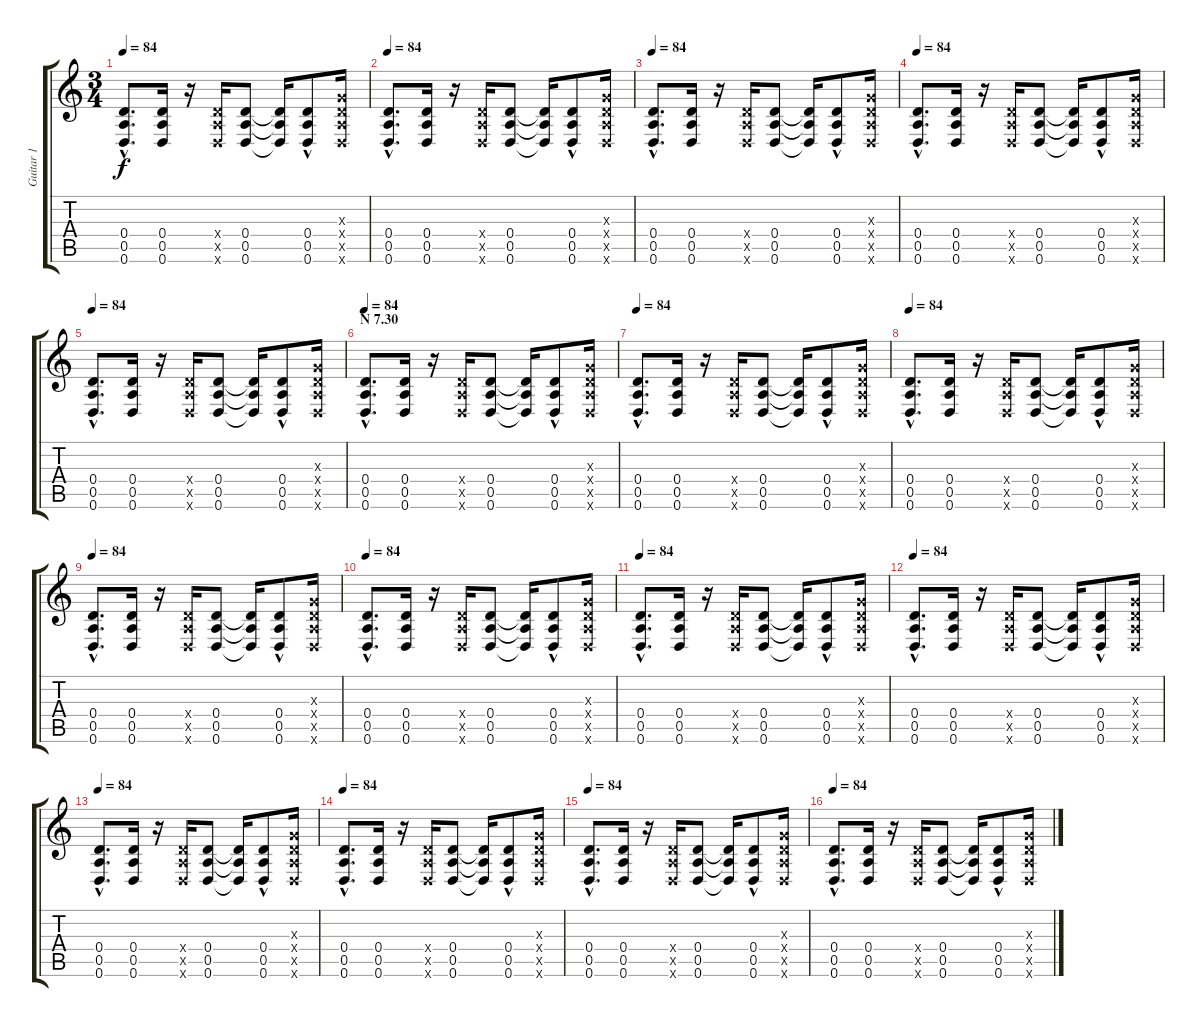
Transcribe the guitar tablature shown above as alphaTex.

\track ("Guitar 1" "Guitar 1") {instrument distortionguitar}
\staff {score tabs}
\tuning (E4 B3 G3 D3 A2 D2) {hide}
\ts (3 4)
\tempo 84
\clef g2
\ks c
(0.4{hac} 0.5{hac} 0.6{hac}).8{d dy f} (0.4 0.5 0.6).16 r.16 (0.4{x} 0.5{x} 0.6{x}).16 (0.4 0.5 0.6).8 (0.4{t} 0.5{t} 0.6{t}).16 (0.4{hac} 0.5{hac} 0.6{hac}).8 (0.3{x} 0.4{x} 0.5{x} 0.6{x}).16 |
\tempo 84
(0.4{hac} 0.5{hac} 0.6{hac}).8{d} (0.4 0.5 0.6).16 r.16 (0.4{x} 0.5{x} 0.6{x}).16 (0.4 0.5 0.6).8 (0.4{t} 0.5{t} 0.6{t}).16 (0.4{hac} 0.5{hac} 0.6{hac}).8 (0.3{x} 0.4{x} 0.5{x} 0.6{x}).16 |
\tempo 84
(0.4{hac} 0.5{hac} 0.6{hac}).8{d} (0.4 0.5 0.6).16 r.16 (0.4{x} 0.5{x} 0.6{x}).16 (0.4 0.5 0.6).8 (0.4{t} 0.5{t} 0.6{t}).16 (0.4{hac} 0.5{hac} 0.6{hac}).8 (0.3{x} 0.4{x} 0.5{x} 0.6{x}).16 |
\tempo 84
(0.4{hac} 0.5{hac} 0.6{hac}).8{d} (0.4 0.5 0.6).16 r.16 (0.4{x} 0.5{x} 0.6{x}).16 (0.4 0.5 0.6).8 (0.4{t} 0.5{t} 0.6{t}).16 (0.4{hac} 0.5{hac} 0.6{hac}).8 (0.3{x} 0.4{x} 0.5{x} 0.6{x}).16 |
\tempo 84
(0.4{hac} 0.5{hac} 0.6{hac}).8{d} (0.4 0.5 0.6).16 r.16 (0.4{x} 0.5{x} 0.6{x}).16 (0.4 0.5 0.6).8 (0.4{t} 0.5{t} 0.6{t}).16 (0.4{hac} 0.5{hac} 0.6{hac}).8 (0.3{x} 0.4{x} 0.5{x} 0.6{x}).16 |
\section ("" "N 7.30")
\tempo 84
(0.4{hac} 0.5{hac} 0.6{hac}).8{d} (0.4 0.5 0.6).16 r.16 (0.4{x} 0.5{x} 0.6{x}).16 (0.4 0.5 0.6).8 (0.4{t} 0.5{t} 0.6{t}).16 (0.4{hac} 0.5{hac} 0.6{hac}).8 (0.3{x} 0.4{x} 0.5{x} 0.6{x}).16 |
\tempo 84
(0.4{hac} 0.5{hac} 0.6{hac}).8{d} (0.4 0.5 0.6).16 r.16 (0.4{x} 0.5{x} 0.6{x}).16 (0.4 0.5 0.6).8 (0.4{t} 0.5{t} 0.6{t}).16 (0.4{hac} 0.5{hac} 0.6{hac}).8 (0.3{x} 0.4{x} 0.5{x} 0.6{x}).16 |
\tempo 84
(0.4{hac} 0.5{hac} 0.6{hac}).8{d} (0.4 0.5 0.6).16 r.16 (0.4{x} 0.5{x} 0.6{x}).16 (0.4 0.5 0.6).8 (0.4{t} 0.5{t} 0.6{t}).16 (0.4{hac} 0.5{hac} 0.6{hac}).8 (0.3{x} 0.4{x} 0.5{x} 0.6{x}).16 |
\tempo 84
(0.4{hac} 0.5{hac} 0.6{hac}).8{d} (0.4 0.5 0.6).16 r.16 (0.4{x} 0.5{x} 0.6{x}).16 (0.4 0.5 0.6).8 (0.4{t} 0.5{t} 0.6{t}).16 (0.4{hac} 0.5{hac} 0.6{hac}).8 (0.3{x} 0.4{x} 0.5{x} 0.6{x}).16 |
\tempo 84
(0.4{hac} 0.5{hac} 0.6{hac}).8{d} (0.4 0.5 0.6).16 r.16 (0.4{x} 0.5{x} 0.6{x}).16 (0.4 0.5 0.6).8 (0.4{t} 0.5{t} 0.6{t}).16 (0.4{hac} 0.5{hac} 0.6{hac}).8 (0.3{x} 0.4{x} 0.5{x} 0.6{x}).16 |
\tempo 84
(0.4{hac} 0.5{hac} 0.6{hac}).8{d} (0.4 0.5 0.6).16 r.16 (0.4{x} 0.5{x} 0.6{x}).16 (0.4 0.5 0.6).8 (0.4{t} 0.5{t} 0.6{t}).16 (0.4{hac} 0.5{hac} 0.6{hac}).8 (0.3{x} 0.4{x} 0.5{x} 0.6{x}).16 |
\tempo 84
(0.4{hac} 0.5{hac} 0.6{hac}).8{d} (0.4 0.5 0.6).16 r.16 (0.4{x} 0.5{x} 0.6{x}).16 (0.4 0.5 0.6).8 (0.4{t} 0.5{t} 0.6{t}).16 (0.4{hac} 0.5{hac} 0.6{hac}).8 (0.3{x} 0.4{x} 0.5{x} 0.6{x}).16 |
\tempo 84
(0.4{hac} 0.5{hac} 0.6{hac}).8{d} (0.4 0.5 0.6).16 r.16 (0.4{x} 0.5{x} 0.6{x}).16 (0.4 0.5 0.6).8 (0.4{t} 0.5{t} 0.6{t}).16 (0.4{hac} 0.5{hac} 0.6{hac}).8 (0.3{x} 0.4{x} 0.5{x} 0.6{x}).16 |
\tempo 84
(0.4{hac} 0.5{hac} 0.6{hac}).8{d} (0.4 0.5 0.6).16 r.16 (0.4{x} 0.5{x} 0.6{x}).16 (0.4 0.5 0.6).8 (0.4{t} 0.5{t} 0.6{t}).16 (0.4{hac} 0.5{hac} 0.6{hac}).8 (0.3{x} 0.4{x} 0.5{x} 0.6{x}).16 |
\tempo 84
(0.4{hac} 0.5{hac} 0.6{hac}).8{d} (0.4 0.5 0.6).16 r.16 (0.4{x} 0.5{x} 0.6{x}).16 (0.4 0.5 0.6).8 (0.4{t} 0.5{t} 0.6{t}).16 (0.4{hac} 0.5{hac} 0.6{hac}).8 (0.3{x} 0.4{x} 0.5{x} 0.6{x}).16 |
\tempo 84
(0.4{hac} 0.5{hac} 0.6{hac}).8{d} (0.4 0.5 0.6).16 r.16 (0.4{x} 0.5{x} 0.6{x}).16 (0.4 0.5 0.6).8 (0.4{t} 0.5{t} 0.6{t}).16 (0.4{hac} 0.5{hac} 0.6{hac}).8 (0.3{x} 0.4{x} 0.5{x} 0.6{x}).16
